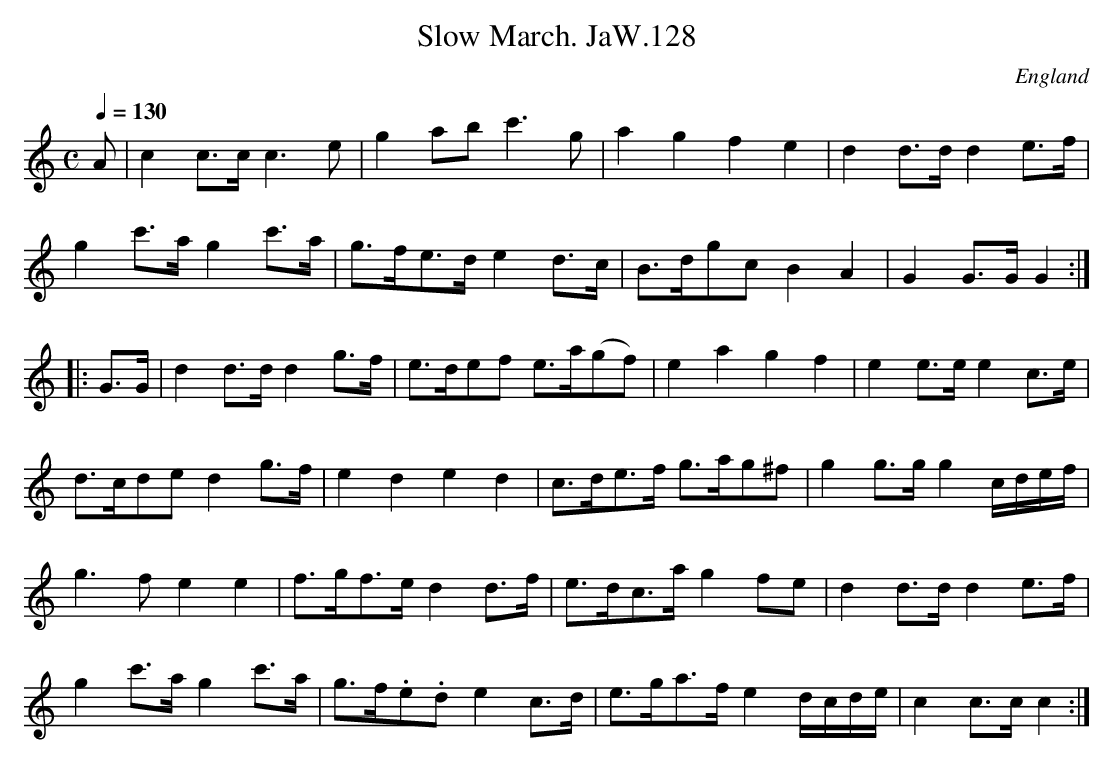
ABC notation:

X:1
T:Slow March. JaW.128
M:C
L:1/8
Q:1/4=130
O:England
notC:"Clarinette Primo"
K:C major
A|c2c>c c3e|g2ab c'3g|a2g2 f2e2|d2d>d d2e>f|!
g2c'>a g2c'>a|g>fe>d e2d>c|B>dgc B2A2|G2G>G G2:|!
|:G>G|d2d>d d2g>f|e>def e>a(gf)|e2a2g2f2|e2e>ee2c>e|!
d>cde d2g>f|e2d2 e2d2|c>de>f g>ag^f|g2g>g g2c/d/e/f/|!
g3f e2e2|f>gf>e d2d>f|e>dc>a g2fe|d2d>d d2e>f|!
g2c'>a g2c'>a|g>f.e.d e2c>d|e>ga>f e2d/c/d/e/|c2c>c c2:|
